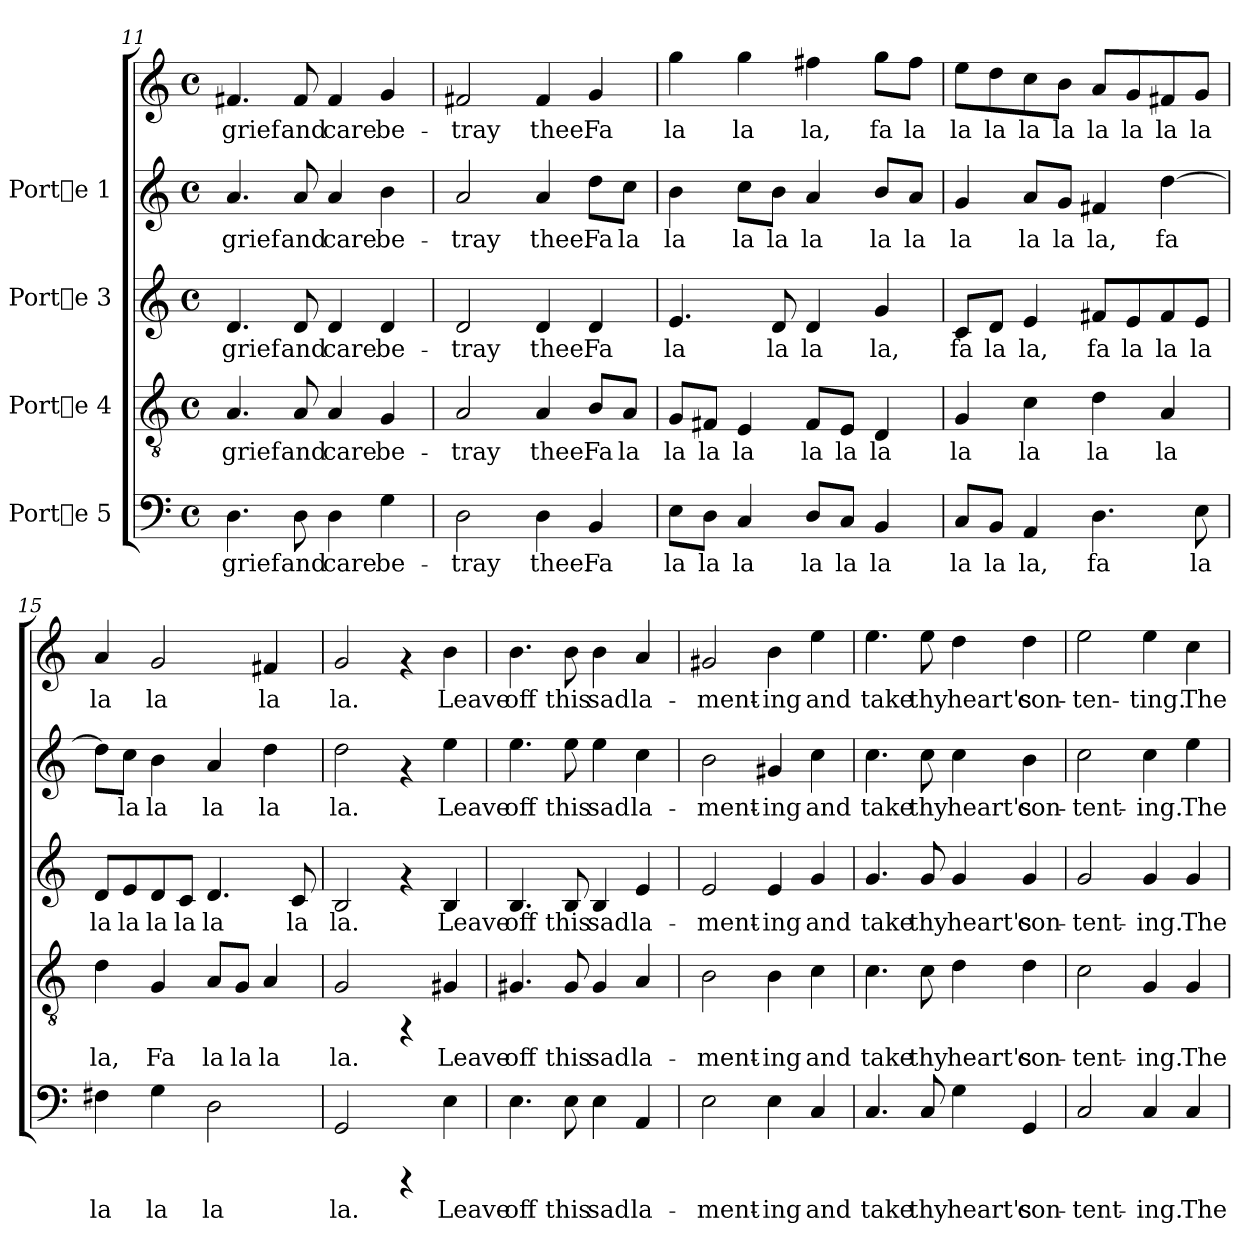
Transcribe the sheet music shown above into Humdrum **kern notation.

**kern	**text	**kern	**text	**kern	**text	**kern	**text	**kern	**text
*part4	*part4	*part3	*part3	*part2	*part2	*part1	*part1	*part1	*part1
*staff5	*staff5	*staff4	*staff4	*staff3	*staff3	*staff2	*staff2	*staff1	*staff1
*I"Porte 5	*	*I"Porte 4	*	*I"Porte 3	*	*I"Porte 1	*	*	*
*clefF4	*	*clefGv2	*	*clefG2	*	*clefG2	*	*clefG2	*
*M4/4	*	*M4/4	*	*M4/4	*	*M4/4	*	*M4/4	*
*met(c)	*	*met(c)	*	*met(c)	*	*met(c)	*	*met(c)	*
=11	=11	=11	=11	=11	=11	=11	=11	=11	=11
!	!LO:LY:b:cj	!	!LO:LY:b:cj	!	!LO:LY:b:cj	!	!LO:LY:b:cj	!	!LO:LY:b:cj
4.D\	grief	4.A/	grief	4.d/	grief	4.a/	-grief	4.f#X/	grief
!	!LO:LY:b:cj	!	!LO:LY:b:cj	!	!LO:LY:b:cj	!	!LO:LY:b:cj	!	!LO:LY:b:cj
8D\	and	8A/	and	8d/	and	8a/	and	8f#/	and
!	!LO:LY:b:cj	!	!LO:LY:b:cj	!	!LO:LY:b:cj	!	!LO:LY:b:cj	!	!LO:LY:b:cj
4D\	care	4A/	care	4d/	care	4a/	care	4f#/	care
!	!LO:LY:b:cj	!	!LO:LY:b:cj	!	!LO:LY:b:cj	!	!LO:LY:b:cj	!	!LO:LY:b:cj
4G\	be-	4G/	be-	4d/	be-	4b\	be-	4g/	be-
=12	=12	=12	=12	=12	=12	=12	=12	=12	=12
!	!LO:LY:b:cj	!	!LO:LY:b:cj	!	!LO:LY:b:cj	!	!LO:LY:b:cj	!	!LO:LY:b:cj
2D\	-tray	2A/	-tray	2d/	-tray	2a/	tray	2f#X/	-tray
!	!LO:LY:b:cj	!	!LO:LY:b:cj	!	!LO:LY:b:cj	!	!LO:LY:b:cj	!	!LO:LY:b:cj
4D\	thee.	4A/	thee.	4d/	thee.	4a/	thee.	4f#/	thee.
!	!LO:LY:b:cj	!	!LO:LY:b:cj	!	!LO:LY:b:cj	!	!LO:LY:b:cj	!	!LO:LY:b:cj
4BB/	Fa	8B/L	Fa	4d/	Fa	8dd\L	Fa	4g/	Fa
!	!	!	!LO:LY:b:cj	!	!	!	!LO:LY:b:cj	!	!
.	.	8A/J	la	.	.	8cc\J	la	.	.
!!LO:LB:g=z
=13	=13	=13	=13	=13	=13	=13	=13	=13	=13
!	!LO:LY:b:cj	!	!LO:LY:b:cj	!	!LO:LY:b:cj	!	!LO:LY:b:cj	!	!LO:LY:b:cj
8E\L	la	8G/L	la	4.e/	la	4b\	la	4gg\	la
!	!LO:LY:b:cj	!	!LO:LY:b:cj	!	!	!	!	!	!
8D\J	la	8F#X/J	la	.	.	.	.	.	.
!	!LO:LY:b:cj	!	!LO:LY:b:cj	!	!	!	!LO:LY:b:cj	!	!LO:LY:b:cj
4C/	la	4E/	la	.	.	8cc\L	la	4gg\	la
!	!	!	!	!	!LO:LY:b:cj	!	!LO:LY:b:cj	!	!
.	.	.	.	8d/	la	8b\J	la	.	.
!	!LO:LY:b:cj	!	!LO:LY:b:cj	!	!LO:LY:b:cj	!	!LO:LY:b:cj	!	!LO:LY:b:cj
8D/L	la	8F#/L	la	4d/	la	4a/	la	4ff#X\	la,
!	!LO:LY:b:cj	!	!LO:LY:b:cj	!	!	!	!	!	!
8C/J	la	8E/J	la	.	.	.	.	.	.
!	!LO:LY:b:cj	!	!LO:LY:b:cj	!	!LO:LY:b:cj	!	!LO:LY:b:cj	!	!LO:LY:b:cj
4BB/	la	4D/	la	4g/	la,	8b/L	la	8gg\L	fa
!	!	!	!	!	!	!	!LO:LY:b:cj	!	!LO:LY:b:cj
.	.	.	.	.	.	8a/J	la	8ff#\J	la
=14	=14	=14	=14	=14	=14	=14	=14	=14	=14
!	!LO:LY:b:cj	!	!LO:LY:b:cj	!	!LO:LY:b:cj	!	!LO:LY:b:cj	!	!LO:LY:b:cj
8C/L	la	4G/	la	8c/L	fa	4g/	la	8ee\L	la
!	!LO:LY:b:cj	!	!	!	!LO:LY:b:cj	!	!	!	!LO:LY:b:cj
8BB/J	la	.	.	8d/J	la	.	.	8dd\	la
!	!LO:LY:b:cj	!	!LO:LY:b:cj	!	!LO:LY:b:cj	!	!LO:LY:b:cj	!	!LO:LY:b:cj
4AA/	la,	4c\	la	4e/	la,	8a/L	la	8cc\	la
!	!	!	!	!	!	!	!LO:LY:b:cj	!	!LO:LY:b:cj
.	.	.	.	.	.	8g/J	la	8b\J	la
!	!LO:LY:b:cj	!	!LO:LY:b:cj	!	!LO:LY:b:cj	!	!LO:LY:b:cj	!	!LO:LY:b:cj
4.D\	fa	4d\	la	8f#X/L	fa	4f#X/	la,	8a/L	la
!	!	!	!	!	!LO:LY:b:cj	!	!	!	!LO:LY:b:cj
.	.	.	.	8e/	la	.	.	8g/	la
!	!	!	!LO:LY:b:cj	!	!LO:LY:b:cj	!	!LO:LY:b:cj	!	!LO:LY:b:cj
.	.	4A/	la	8f#/	la	[>4dd\	fa	8f#X/	la
!	!LO:LY:b:cj	!	!	!	!LO:LY:b:cj	!	!	!	!LO:LY:b:cj
8E\	la	.	.	8e/J	la	.	.	8g/J	la
=15	=15	=15	=15	=15	=15	=15	=15	=15	=15
!	!LO:LY:b:cj	!	!LO:LY:b:cj	!	!LO:LY:b:cj	!	!LO:LY:b:cj	!	!LO:LY:b:cj
4F#X\	la	4d\	la,	8d/L	la	8dd\L]	.	4a/	la
!	!	!	!	!	!LO:LY:b:cj	!	!LO:LY:b:cj	!	!
.	.	.	.	8e/	la	8cc\J	la	.	.
!	!LO:LY:b:cj	!	!LO:LY:b:cj	!	!LO:LY:b:cj	!	!LO:LY:b:cj	!	!LO:LY:b:cj
4G\	la	4G/	Fa	8d/	la	4b\	la	2g/	la
!	!	!	!	!	!LO:LY:b:cj	!	!	!	!
.	.	.	.	8c/J	la	.	.	.	.
!	!LO:LY:b:cj	!	!LO:LY:b:cj	!	!LO:LY:b:cj	!	!LO:LY:b:cj	!	!
2D\	la	8A/L	la	4.d/	la	4a/	la	.	.
!	!	!	!LO:LY:b:cj	!	!	!	!	!	!
.	.	8G/J	la	.	.	.	.	.	.
!	!	!	!LO:LY:b:cj	!	!	!	!LO:LY:b:cj	!	!LO:LY:b:cj
.	.	4A/	la	.	.	4dd\	la	4f#X/	la
!	!	!	!	!	!LO:LY:b:cj	!	!	!	!
.	.	.	.	8c/	la	.	.	.	.
=16	=16	=16	=16	=16	=16	=16	=16	=16	=16
!	!LO:LY:b:cj	!	!LO:LY:b:cj	!	!LO:LY:b:cj	!	!LO:LY:b:cj	!	!LO:LY:b:cj
2GG/	la.	2G/	la.	2B/	la.	2dd\	la.	2g/	la.
4rCCC	.	4rFF	.	4rf	.	4rf	.	4rf	.
!	!LO:LY:b:cj	!	!LO:LY:b:cj	!	!LO:LY:b:cj	!	!LO:LY:b:cj	!	!LO:LY:b:cj
4E\	Leave	4G#X/	Leave	4B/	Leave	4ee\	Leave	4b\	Leave
!!LO:LB:g=z
=17	=17	=17	=17	=17	=17	=17	=17	=17	=17
!	!LO:LY:b:cj	!	!LO:LY:b:cj	!	!LO:LY:b:cj	!	!LO:LY:b:cj	!	!LO:LY:b:cj
4.E\	off	4.G#X/	off	4.B/	off	4.ee\	-off	4.b\	off
!	!LO:LY:b:cj	!	!LO:LY:b:cj	!	!LO:LY:b:cj	!	!LO:LY:b:cj	!	!LO:LY:b:cj
8E\	this	8G#/	this	8B/	this	8ee\	this	8b\	this
!	!LO:LY:b:cj	!	!LO:LY:b:cj	!	!LO:LY:b:cj	!	!LO:LY:b:cj	!	!LO:LY:b:cj
4E\	sad	4G#/	sad	4B/	sad	4ee\	sad	4b\	sad
!	!LO:LY:b:cj	!	!LO:LY:b:cj	!	!LO:LY:b:cj	!	!LO:LY:b:cj	!	!LO:LY:b:cj
4AA/	la-	4A/	la-	4e/	la-	4cc\	la-	4a/	la-
=18	=18	=18	=18	=18	=18	=18	=18	=18	=18
!	!LO:LY:b:cj	!	!LO:LY:b:cj	!	!LO:LY:b:cj	!	!LO:LY:b:cj	!	!LO:LY:b:cj
2E\	-ment-	2B\	-ment-	2e/	-ment-	2b\	ment-	2g#X/	-ment-
!	!LO:LY:b:cj	!	!LO:LY:b:cj	!	!LO:LY:b:cj	!	!LO:LY:b:cj	!	!LO:LY:b:cj
4E\	-ing	4B\	-ing	4e/	-ing	4g#X/	-ing	4b\	-ing
!	!LO:LY:b:cj	!	!LO:LY:b:cj	!	!LO:LY:b:cj	!	!LO:LY:b:cj	!	!LO:LY:b:cj
4C/	and	4c\	and	4g/	and	4cc\	and	4ee\	and
=19	=19	=19	=19	=19	=19	=19	=19	=19	=19
!	!LO:LY:b:cj	!	!LO:LY:b:cj	!	!LO:LY:b:cj	!	!LO:LY:b:cj	!	!LO:LY:b:cj
4.C/	take	4.c\	take	4.g/	take	4.cc\	-take	4.ee\	take
!	!LO:LY:b:cj	!	!LO:LY:b:cj	!	!LO:LY:b:cj	!	!LO:LY:b:cj	!	!LO:LY:b:cj
8C/	thy	8c\	thy	8g/	thy	8cc\	thy	8ee\	thy
!	!LO:LY:b:cj	!	!LO:LY:b:cj	!	!LO:LY:b:cj	!	!LO:LY:b:cj	!	!LO:LY:b:cj
4G\	heart's	4d\	heart's	4g/	heart's	4cc\	heart's	4dd\	heart's
!	!LO:LY:b:cj	!	!LO:LY:b:cj	!	!LO:LY:b:cj	!	!LO:LY:b:cj	!	!LO:LY:b:cj
4GG/	con-	4d\	con-	4g/	con-	4b\	con-	4dd\	con-
=20	=20	=20	=20	=20	=20	=20	=20	=20	=20
!	!LO:LY:b:cj	!	!LO:LY:b:cj	!	!LO:LY:b:cj	!	!LO:LY:b:cj	!	!LO:LY:b:cj
2C/	-tent-	2c\	-tent-	2g/	-tent-	2cc\	tent-	2ee\	-ten-
!	!LO:LY:b:cj	!	!LO:LY:b:cj	!	!LO:LY:b:cj	!	!LO:LY:b:cj	!	!LO:LY:b:cj
4C/	-ing.	4G/	-ing.	4g/	-ing.	4cc\	-ing.	4ee\	-ting.
!	!LO:LY:b:cj	!	!LO:LY:b:cj	!	!LO:LY:b:cj	!	!LO:LY:b:cj	!	!LO:LY:b:cj
4C/	The	4G/	The	4g/	The	4ee\	The	4cc\	The
=	=	=	=	=	=	=	=	=	=
*-	*-	*-	*-	*-	*-	*-	*-	*-	*-
